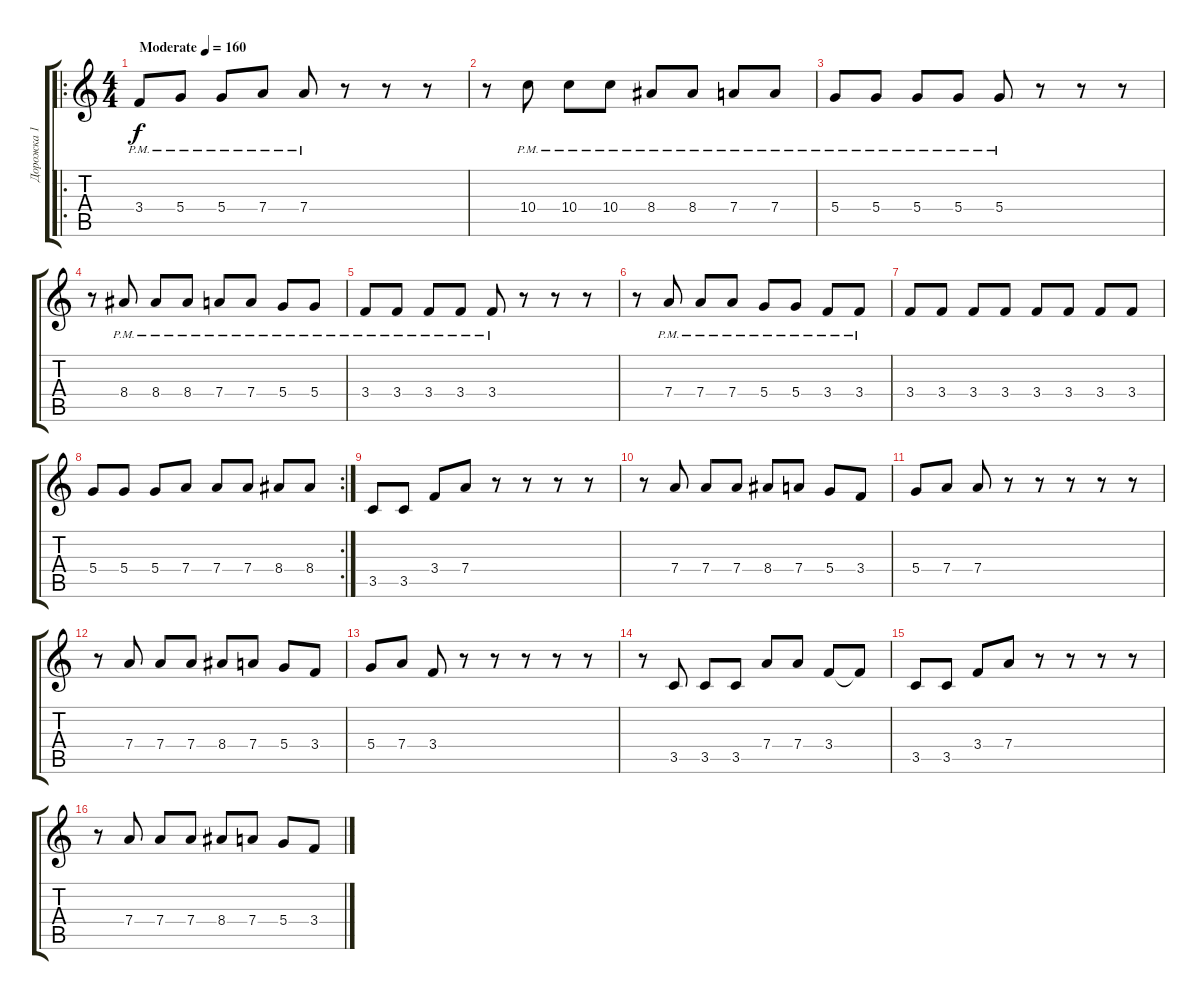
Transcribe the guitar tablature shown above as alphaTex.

\track ("Дорожка 1" "Дорожка 1") {instrument overdrivenguitar}
\staff {score tabs}
\tuning (E4 B3 G3 D3 A2 E2) {hide}
\ro
\ts (4 4)
\tempo (160 "Moderate")
\clef g2
\ks c
3.4{pm}.8{dy f instrument overdrivenguitar} 5.4{pm}.8 5.4{pm}.8 7.4{pm}.8 7.4{pm}.8 r.8 r.8 r.8 |
r.8 10.4{pm}.8 10.4{pm}.8 10.4{pm}.8 8.4{pm}.8 8.4{pm}.8 7.4{pm}.8 7.4{pm}.8 |
5.4{pm}.8 5.4{pm}.8 5.4{pm}.8 5.4{pm}.8 5.4{pm}.8 r.8 r.8 r.8 |
r.8 8.4{pm}.8 8.4{pm}.8 8.4{pm}.8 7.4{pm}.8 7.4{pm}.8 5.4{pm}.8 5.4{pm}.8 |
3.4{pm}.8 3.4{pm}.8 3.4{pm}.8 3.4{pm}.8 3.4{pm}.8 r.8 r.8 r.8 |
r.8 7.4{pm}.8 7.4{pm}.8 7.4{pm}.8 5.4{pm}.8 5.4{pm}.8 3.4{pm}.8 3.4{pm}.8 |
3.4.8 3.4.8 3.4.8 3.4.8 3.4.8 3.4.8 3.4.8 3.4.8 |
\rc 2
5.4.8 5.4.8 5.4.8 7.4.8 7.4.8 7.4.8 8.4.8 8.4.8 |
3.5.8 3.5.8 3.4.8 7.4.8 r.8 r.8 r.8 r.8 |
r.8 7.4.8 7.4.8 7.4.8 8.4.8 7.4.8 5.4.8 3.4.8 |
5.4.8 7.4.8 7.4.8 r.8 r.8 r.8 r.8 r.8 |
r.8 7.4.8 7.4.8 7.4.8 8.4.8 7.4.8 5.4.8 3.4.8 |
5.4.8 7.4.8 3.4.8 r.8 r.8 r.8 r.8 r.8 |
r.8 3.5.8 3.5.8 3.5.8 7.4.8 7.4.8 3.4.8 3.4{t}.8 |
3.5.8 3.5.8 3.4.8 7.4.8 r.8 r.8 r.8 r.8 |
r.8 7.4.8 7.4.8 7.4.8 8.4.8 7.4.8 5.4.8 3.4.8
